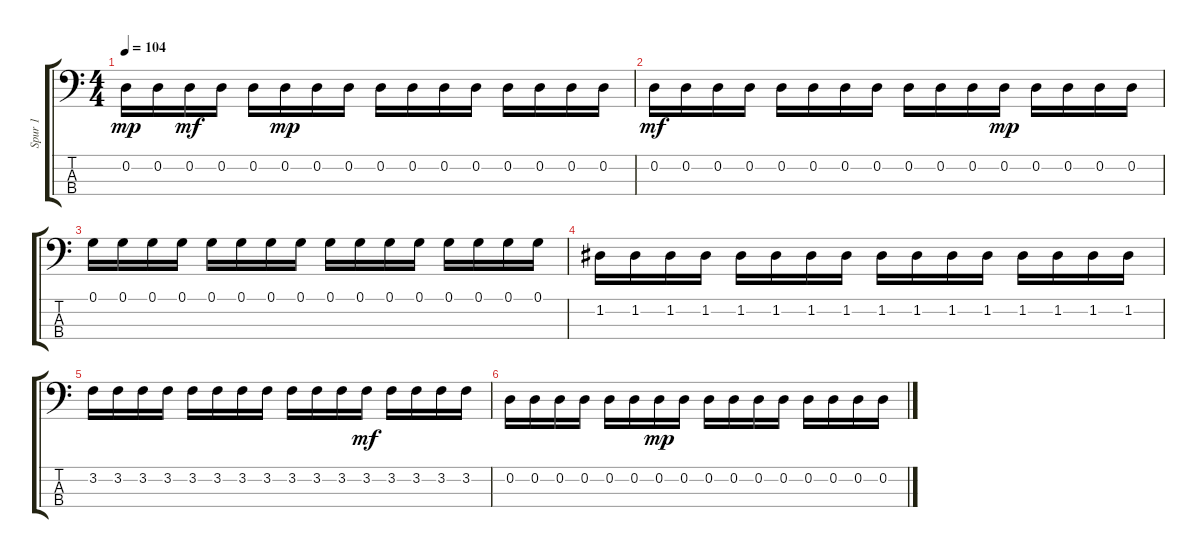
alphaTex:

\track ("Spur 1" "Spur 1") {instrument electricbassfinger}
\staff {score tabs}
\tuning (G2 D2 A1 E1) {hide}
\ts (4 4)
\tempo 104
\clef f4
\ks c
0.2.16{dy mp} 0.2.16 0.2.16{dy mf} 0.2.16 0.2.16 0.2.16{dy mp} 0.2.16 0.2.16 0.2.16 0.2.16 0.2.16 0.2.16 0.2.16 0.2.16 0.2.16 0.2.16 |
0.2.16{dy mf} 0.2.16 0.2.16 0.2.16 0.2.16 0.2.16 0.2.16 0.2.16 0.2.16 0.2.16 0.2.16 0.2.16{dy mp} 0.2.16 0.2.16 0.2.16 0.2.16 |
0.1.16{volume 12} 0.1.16{volume 12} 0.1.16{volume 12} 0.1.16{volume 12} 0.1.16{volume 12} 0.1.16{volume 12} 0.1.16{volume 11} 0.1.16{volume 11} 0.1.16{volume 11} 0.1.16{volume 11} 0.1.16{volume 11} 0.1.16{volume 10} 0.1.16{volume 10} 0.1.16{volume 10} 0.1.16{volume 10} 0.1.16{volume 10} |
1.2.16{volume 9} 1.2.16{volume 9} 1.2.16{volume 9} 1.2.16{volume 9} 1.2.16{volume 9} 1.2.16{volume 8} 1.2.16{volume 8} 1.2.16{volume 8} 1.2.16{volume 8} 1.2.16{volume 8} 1.2.16{volume 8} 1.2.16{volume 7} 1.2.16{volume 7} 1.2.16{volume 7} 1.2.16{volume 7} 1.2.16{volume 6} |
3.2.16{volume 6} 3.2.16{volume 6} 3.2.16{volume 6} 3.2.16{volume 6} 3.2.16{volume 6} 3.2.16{volume 5} 3.2.16{volume 5} 3.2.16{volume 5} 3.2.16{volume 5} 3.2.16{volume 4} 3.2.16{volume 4} 3.2.16{dy mf volume 4} 3.2.16{volume 4} 3.2.16{volume 4} 3.2.16{volume 4} 3.2.16{volume 3} |
0.2.16{volume 3} 0.2.16{volume 3} 0.2.16{volume 3} 0.2.16{volume 3} 0.2.16{volume 2} 0.2.16{volume 2} 0.2.16{dy mp volume 2} 0.2.16{volume 2} 0.2.16{volume 2} 0.2.16{volume 1} 0.2.16{volume 1} 0.2.16{volume 1} 0.2.16{volume 1} 0.2.16{volume 1} 0.2.16{volume 0} 0.2.16{volume 0}
